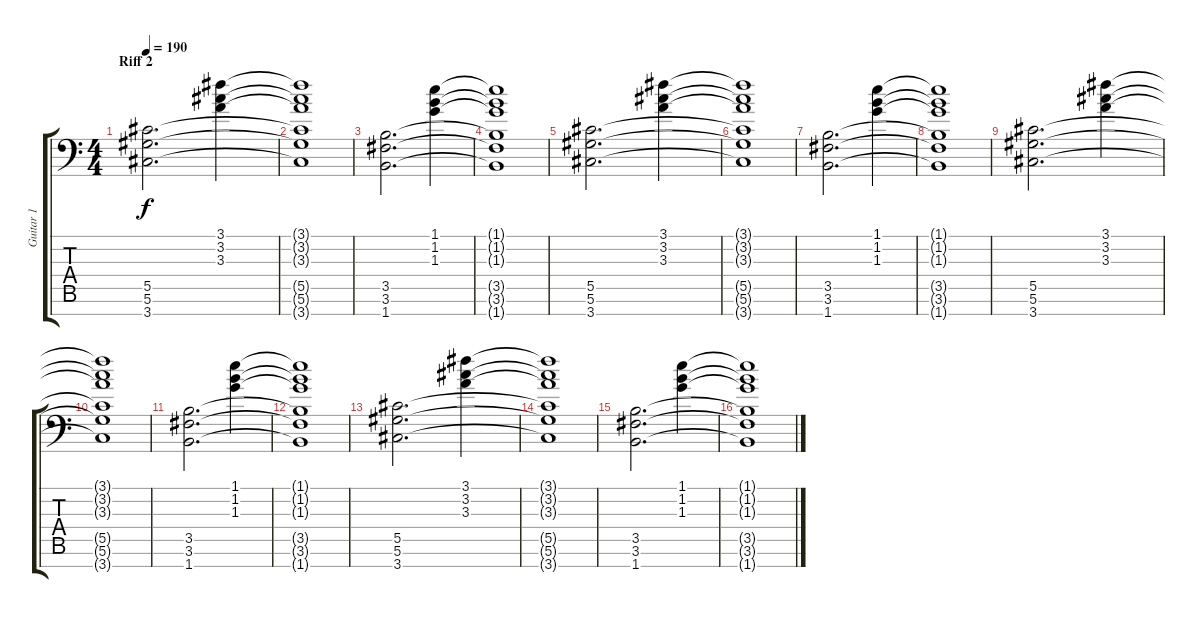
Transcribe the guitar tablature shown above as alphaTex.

\track ("Guitar 1" "Guitar 1") {instrument distortionguitar}
\staff {score tabs}
\tuning (Eb4 Bb3 Gb3 Db3 Ab2 Eb2 Bb1) {hide}
\ts (4 4)
\section ("" "Riff 2")
\tempo 190
\clef f4
\ks c
(5.5 5.6 3.7).2{d dy f beam merge} (3.1 3.2 3.3).4 |
(3.1{t} 3.2{t} 3.3{t} 5.5{t} 5.6{t} 3.7{t}).1 |
(3.5 3.6 1.7).2{d beam merge} (1.1 1.2 1.3).4 |
(1.1{t} 1.2{t} 1.3{t} 3.5{t} 3.6{t} 1.7{t}).1 |
(5.5 5.6 3.7).2{d beam merge} (3.1 3.2 3.3).4 |
(3.1{t} 3.2{t} 3.3{t} 5.5{t} 5.6{t} 3.7{t}).1 |
(3.5 3.6 1.7).2{d beam merge} (1.1 1.2 1.3).4 |
(1.1{t} 1.2{t} 1.3{t} 3.5{t} 3.6{t} 1.7{t}).1 |
(5.5 5.6 3.7).2{d} (3.1 3.2 3.3).4 |
(3.1{t} 3.2{t} 3.3{t} 5.5{t} 5.6{t} 3.7{t}).1 |
(3.5 3.6 1.7).2{d} (1.1 1.2 1.3).4 |
(1.1{t} 1.2{t} 1.3{t} 3.5{t} 3.6{t} 1.7{t}).1 |
(5.5 5.6 3.7).2{d beam merge} (3.1 3.2 3.3).4 |
(3.1{t} 3.2{t} 3.3{t} 5.5{t} 5.6{t} 3.7{t}).1 |
(3.5 3.6 1.7).2{d} (1.1 1.2 1.3).4 |
(1.1{t} 1.2{t} 1.3{t} 3.5{t} 3.6{t} 1.7{t}).1
